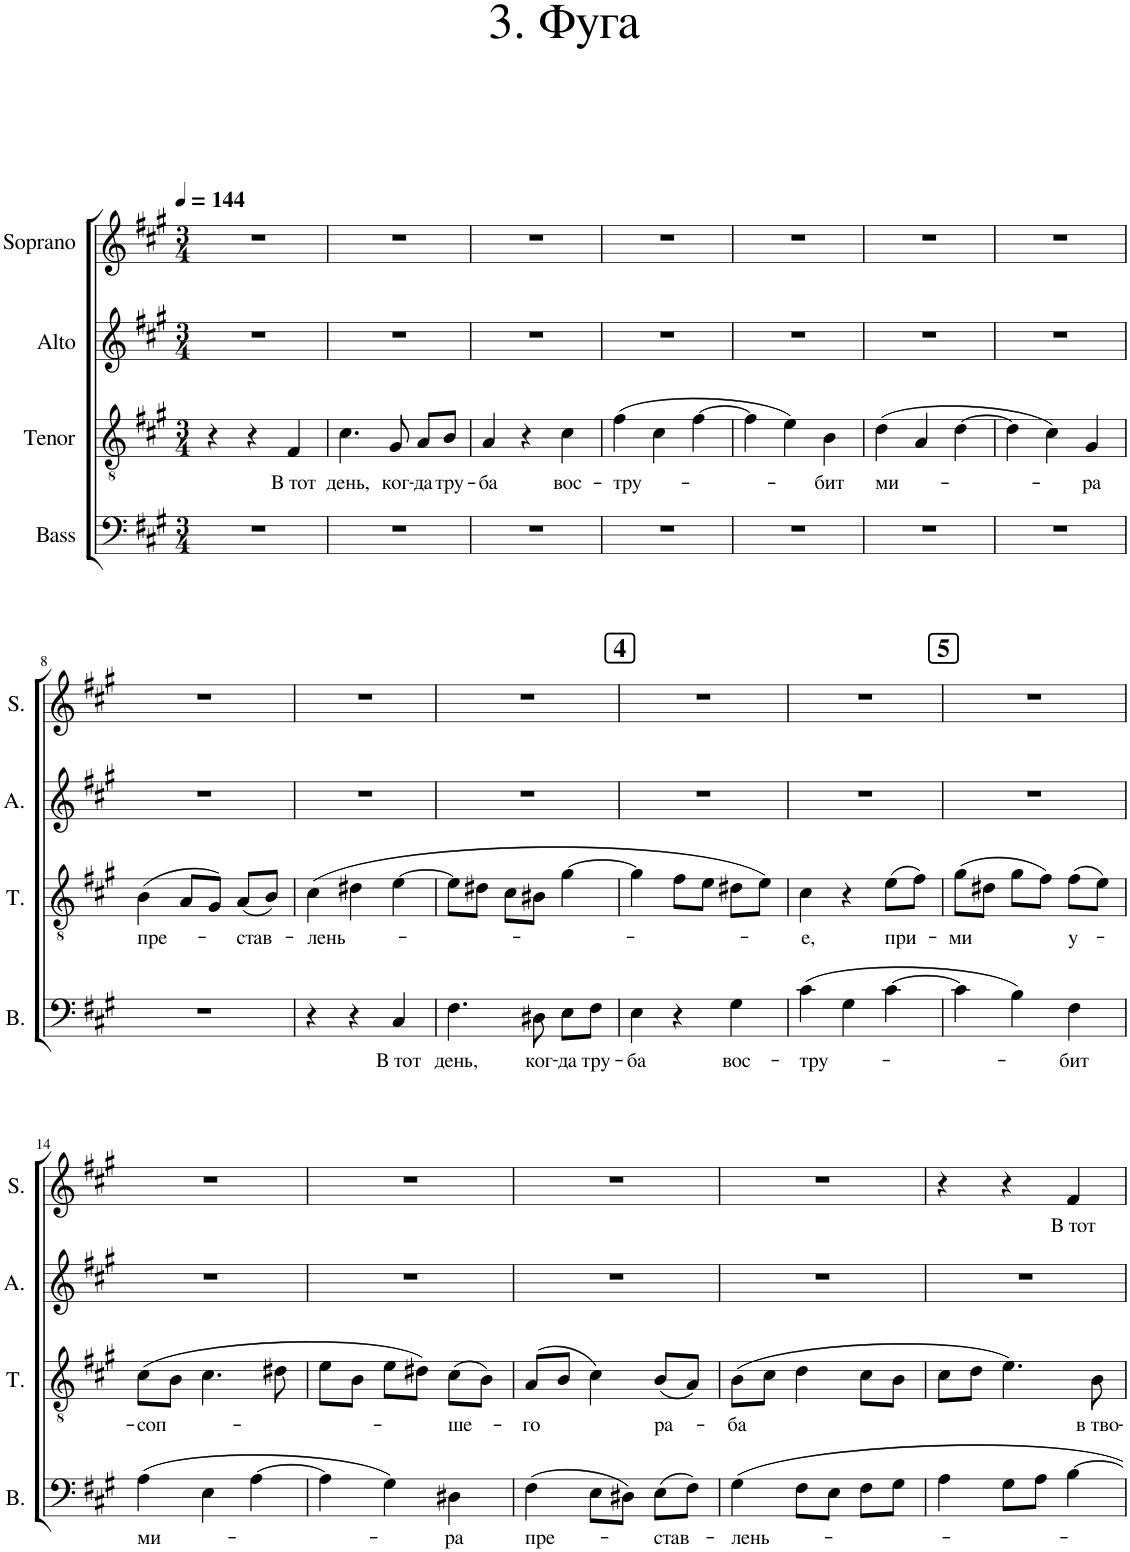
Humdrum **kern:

**kern	**text	**kern	**text	**kern	**kern	**text
*part4	*part4	*part3	*part3	*part2	*part1	*part1
*staff4	*staff4	*staff3	*staff3	*staff2	*staff1	*staff1
*I"Bass	*	*I"Tenor	*	*I"Alto	*I"Soprano	*
*I'B.	*	*I'T.	*	*I'A.	*I'S.	*
*clefF4	*	*clefGv2	*	*clefG2	*clefG2	*
*k[f#c#g#]	*	*k[f#c#g#]	*	*k[f#c#g#]	*k[f#c#g#]	*
*M3/4	*	*M3/4	*	*M3/4	*M3/4	*
*MM144	*	*MM144	*	*MM144	*MM144	*
=1	=1	=1	=1	=1	=1	=1
2.r	.	4r	.	2.r	2.r	.
.	.	4r	.	.	.	.
!	!	!	!LO:LY:b	!	!	!
.	.	4F#/	В тот	.	.	.
=2	=2	=2	=2	=2	=2	=2
!	!	!	!LO:LY:b	!	!	!
2.r	.	4.c#\	день,	2.r	2.r	.
!	!	!	!LO:LY:b	!	!	!
.	.	8G#/	ког-	.	.	.
!	!	!	!LO:LY:b	!	!	!
.	.	8A/L	-да	.	.	.
!	!	!	!LO:LY:b	!	!	!
.	.	8B/J	тру-	.	.	.
=3	=3	=3	=3	=3	=3	=3
!	!	!	!LO:LY:b	!	!	!
2.r	.	4A/	-ба	2.r	2.r	.
.	.	4r	.	.	.	.
!	!	!	!LO:LY:b	!	!	!
.	.	4c#\	вос-	.	.	.
=4	=4	=4	=4	=4	=4	=4
!	!	!	!LO:LY:b	!	!	!
2.r	.	(4f#\	-тру-	2.r	2.r	.
.	.	4c#\	.	.	.	.
.	.	[4f#\	.	.	.	.
=5	=5	=5	=5	=5	=5	=5
2.r	.	4f#\]	.	2.r	2.r	.
.	.	4e\)	.	.	.	.
!	!	!	!LO:LY:b	!	!	!
.	.	4B\	-бит	.	.	.
=6	=6	=6	=6	=6	=6	=6
!	!	!	!LO:LY:b	!	!	!
2.r	.	(4d\	ми-	2.r	2.r	.
.	.	4A/	.	.	.	.
.	.	[4d\	.	.	.	.
=7	=7	=7	=7	=7	=7	=7
2.r	.	4d\]	.	2.r	2.r	.
.	.	4c#\)	.	.	.	.
!	!	!	!LO:LY:b	!	!	!
.	.	4G#/	-ра	.	.	.
!!LO:LB:g=z
=8	=8	=8	=8	=8	=8	=8
!	!	!	!LO:LY:b	!	!	!
2.r	.	(4B\	пре-	2.r	2.r	.
.	.	8A/L	.	.	.	.
.	.	8G#/J)	.	.	.	.
!	!	!	!LO:LY:b	!	!	!
.	.	(8A/L	-став-	.	.	.
.	.	8B/J)	.	.	.	.
=9	=9	=9	=9	=9	=9	=9
!	!	!	!LO:LY:b	!	!	!
4r	.	(4c#\	-лень-	2.r	2.r	.
4r	.	4d#X\	.	.	.	.
!	!LO:LY:b	!	!	!	!	!
4C#/	В тот	[4e\	.	.	.	.
=10	=10	=10	=10	=10	=10	=10
!	!LO:LY:b	!	!	!	!	!
4.F#\	день,	8e\L]	.	2.r	2.r	.
.	.	8d#X\J	.	.	.	.
.	.	8c#\L	.	.	.	.
!	!LO:LY:b	!	!	!	!	!
8D#X\	ког-	8B#X\J	.	.	.	.
!	!LO:LY:b	!	!	!	!	!
8E\L	-да	[4g#\	.	.	.	.
!	!LO:LY:b	!	!	!	!	!
8F#\J	тру-	.	.	.	.	.
!!LO:REH:place=s1:a:B:cj:fs=14:t=4
=11	=11	=11	=11	=11	=11	=11
!	!LO:LY:b	!	!	!	!	!
4E\	-ба	4g#\]	.	2.r	2.r	.
4r	.	8f#\L	.	.	.	.
.	.	8e\J	.	.	.	.
!	!LO:LY:b	!	!	!	!	!
4G#\	вос-	8d#X\L	.	.	.	.
.	.	8e\J)	.	.	.	.
=12	=12	=12	=12	=12	=12	=12
!	!LO:LY:b	!	!LO:LY:b	!	!	!
(4c#\	-тру-	4c#\	-е,	2.r	2.r	.
4G#\	.	4r	.	.	.	.
!	!	!	!LO:LY:b	!	!	!
[4c#\	.	(8e\L	при-	.	.	.
.	.	8f#\J)	.	.	.	.
!!LO:REH:place=s1:a:B:cj:fs=14:t=5
=13	=13	=13	=13	=13	=13	=13
!	!	!	!LO:LY:b	!	!	!
4c#\]	.	(8g#\L	-ми	2.r	2.r	.
.	.	8d#X\J	.	.	.	.
4B\)	.	8g#\L	.	.	.	.
.	.	8f#\J)	.	.	.	.
!	!LO:LY:b	!	!LO:LY:b	!	!	!
4F#\	-бит	(8f#\L	у-	.	.	.
.	.	8e\J)	.	.	.	.
!!LO:LB:g=z
=14	=14	=14	=14	=14	=14	=14
!	!LO:LY:b	!	!LO:LY:b	!	!	!
(4A\	ми-	(8c#\L	-соп-	2.r	2.r	.
.	.	8B\J	.	.	.	.
4E\	.	4.c#\	.	.	.	.
[4A\	.	.	.	.	.	.
.	.	8d#X\	.	.	.	.
=15	=15	=15	=15	=15	=15	=15
4A\]	.	8e\L	.	2.r	2.r	.
.	.	8B\J	.	.	.	.
4G#\)	.	8e\L	.	.	.	.
.	.	8d#X\J)	.	.	.	.
!	!LO:LY:b	!	!LO:LY:b	!	!	!
4D#X\	-ра	(8c#\L	-ше-	.	.	.
.	.	8B\J)	.	.	.	.
=16	=16	=16	=16	=16	=16	=16
!	!LO:LY:b	!	!LO:LY:b	!	!	!
(4F#\	пре-	(8A/L	-го	2.r	2.r	.
.	.	8B/J	.	.	.	.
8E\L	.	4c#\)	.	.	.	.
8D#X\J)	.	.	.	.	.	.
!	!LO:LY:b	!	!LO:LY:b	!	!	!
(8E\L	-став-	(8B/L	ра-	.	.	.
8F#\J)	.	8A/J)	.	.	.	.
=17	=17	=17	=17	=17	=17	=17
!	!LO:LY:b	!	!LO:LY:b	!	!	!
4G#\	-лень-	(8B\L	-ба	2.r	2.r	.
.	.	8c#\J	.	.	.	.
8F#\L	.	4d\	.	.	.	.
8E\J	.	.	.	.	.	.
8F#\L	.	8c#\L	.	.	.	.
8G#\J	.	8B\J	.	.	.	.
=18	=18	=18	=18	=18	=18	=18
4A\	.	8c#\L	.	2.r	4r	.
.	.	8d\J	.	.	.	.
8G#\L	.	4.e\)	.	.	4r	.
8A\J	.	.	.	.	.	.
!	!	!	!	!	!	!LO:LY:b
[4B\	.	.	.	.	4f#/	В тот
!	!	!	!LO:LY:b	!	!	!
.	.	8B\	в тво-	.	.	.
=	=	=	=	=	=	=
*-	*-	*-	*-	*-	*-	*-
